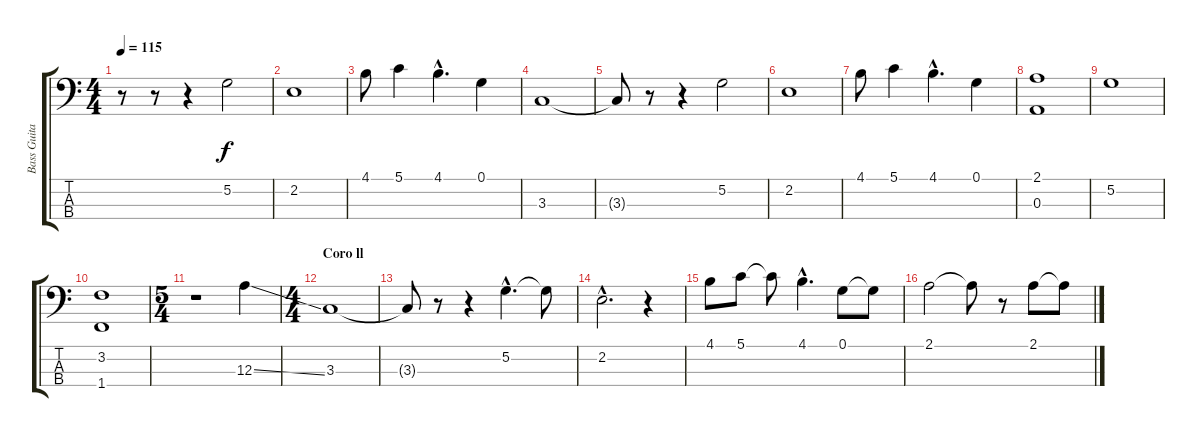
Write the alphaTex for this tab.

\track ("Bass Guitar" "Bass Guita") {instrument electricbassfinger}
\staff {score tabs}
\tuning (G2 D2 A1 E1) {hide}
\ts (4 4)
\tempo 115
\clef f4
\ks c
r.8{dy f} r.8 r.4 5.2.2 |
2.2.1 |
4.1.8 5.1.4 4.1{hac}.4{d} 0.1.4 |
3.3.1 |
3.3{t}.8 r.8 r.4 5.2.2 |
2.2.1 |
4.1.8 5.1.4 4.1{hac}.4{d} 0.1.4 |
(2.1 0.3).1 |
5.2.1 |
(3.2 1.4).1 |
\ts (5 4)
r.1 12.3{ss}.4 |
\ts (4 4)
\section ("" "Coro ll")
3.3.1 |
3.3{t}.8 r.8 r.4 5.2{hac}.4{d} 5.2{t}.8 |
2.2{hac}.2{d} r.4 |
4.1.8 5.1.8 5.1{t}.8 4.1{hac}.4{d} 0.1.8 0.1{t}.8 |
2.1.2 2.1{t}.8 r.8 2.1.8 2.1{t}.8
